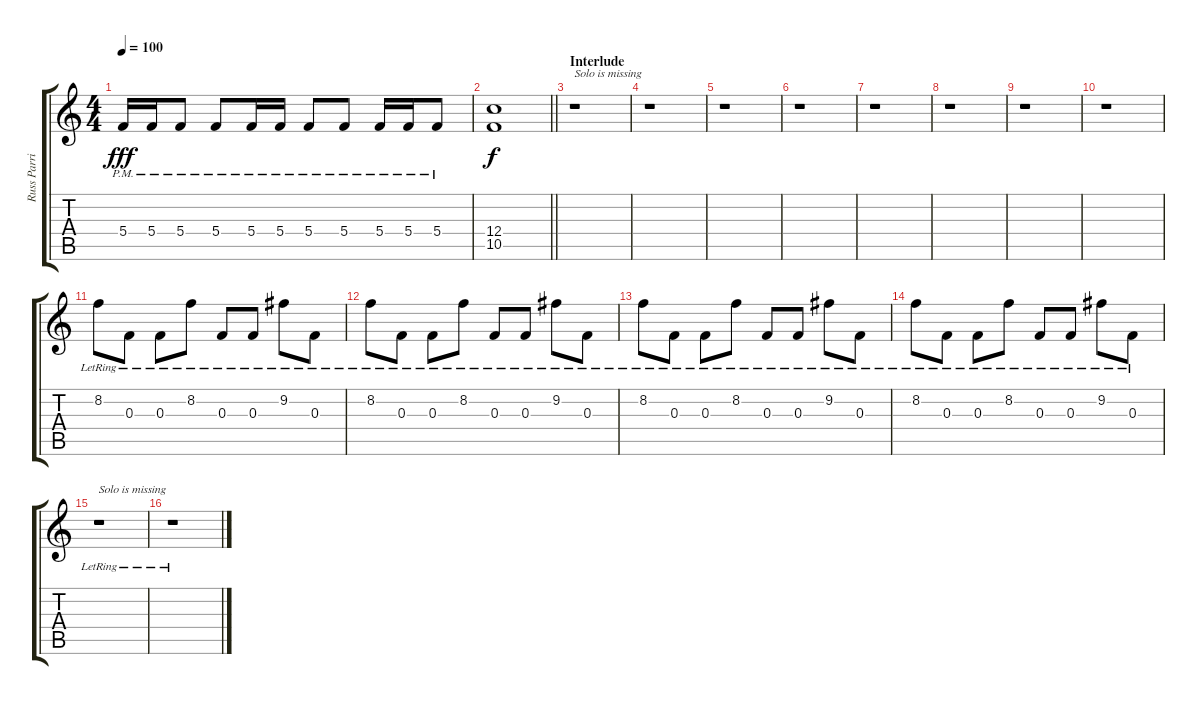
\track ("Russ Parrish" "Russ Parri") {instrument distortionguitar}
\staff {score tabs}
\tuning (D4 A3 F3 C3 G2 C2) {hide}
\ts (4 4)
\tempo 100
\clef g2
\ks c
5.4{pm}.16{dy fff} 5.4{pm}.16 5.4{pm}.8 5.4{pm}.8 5.4{pm}.16 5.4{pm}.16 5.4{pm}.8 5.4{pm}.8 5.4{pm}.16 5.4{pm}.16 5.4{pm}.8 |
\barLineRight lightlight
(12.4 10.5).1{dy f} |
\section ("" "Interlude")
r.1{txt "Solo is missing"} |
r.1 |
r.1 |
r.1 |
r.1 |
r.1 |
r.1 |
r.1 |
8.2{lr}.8{volume 8 instrument electricguitarclean} 0.3{lr}.8 0.3{lr}.8 8.2{lr}.8 0.3{lr}.8 0.3{lr}.8 9.2{lr}.8 0.3{lr}.8 |
8.2{lr}.8 0.3{lr}.8 0.3{lr}.8 8.2{lr}.8 0.3{lr}.8 0.3{lr}.8 9.2{lr}.8 0.3{lr}.8 |
8.2{lr}.8 0.3{lr}.8 0.3{lr}.8 8.2{lr}.8 0.3{lr}.8 0.3{lr}.8 9.2{lr}.8 0.3{lr}.8 |
8.2{lr}.8 0.3{lr}.8 0.3{lr}.8 8.2{lr}.8 0.3{lr}.8 0.3{lr}.8 9.2{lr}.8 0.3{lr}.8 |
r.1{txt "Solo is missing" volume 13 instrument distortionguitar} |
r.1
